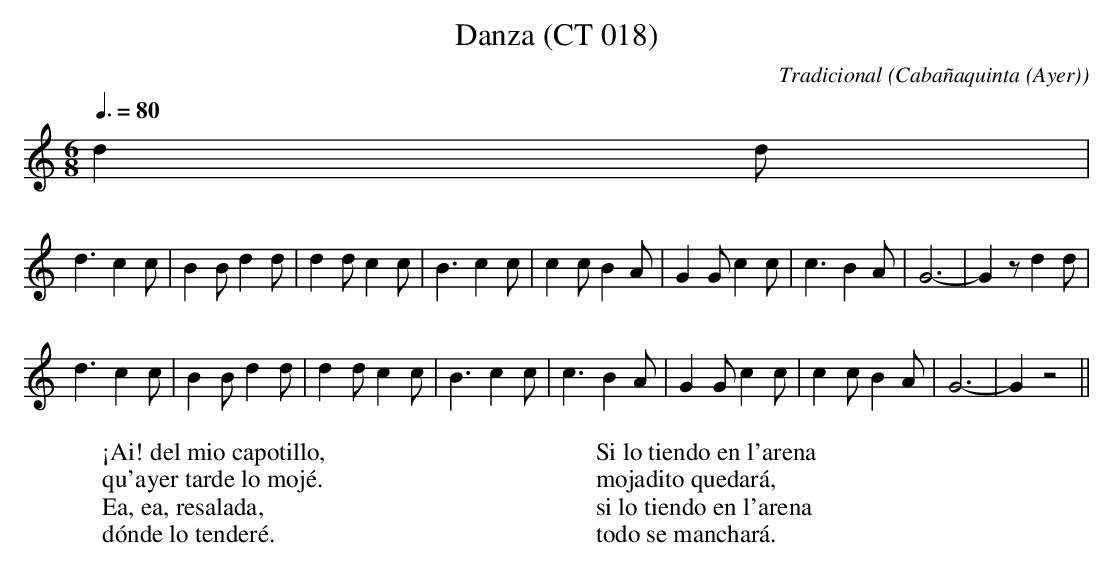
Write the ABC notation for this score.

X:1
T:Danza (CT 018)
C:Tradicional
O:Cabañaquinta (Ayer)
M:6/8
L:1/8
Q:3/8=80
K:C
d2 d|
d3 c2 c|B2 B d2 d|d2 d c2 c|B3 c2 c|c2 c B2 A|G2 G c2 c|c3 B2 A|G6-|G2 z d2 d|
d3 c2 c|B2 B d2 d|d2 d c2 c|B3 c2 c|c3 B2 A|G2 G c2 c|c2 c B2 A|G6-|G2 z4 ||
W:¡Ai! del mio capotillo,
W:qu'ayer tarde lo mojé.
W:Ea, ea, resalada,
W:dónde lo tenderé.
W:
W:Si lo tiendo en l'arena
W:mojadito quedará,
W:si lo tiendo en l'arena
W:todo se manchará.
W:
